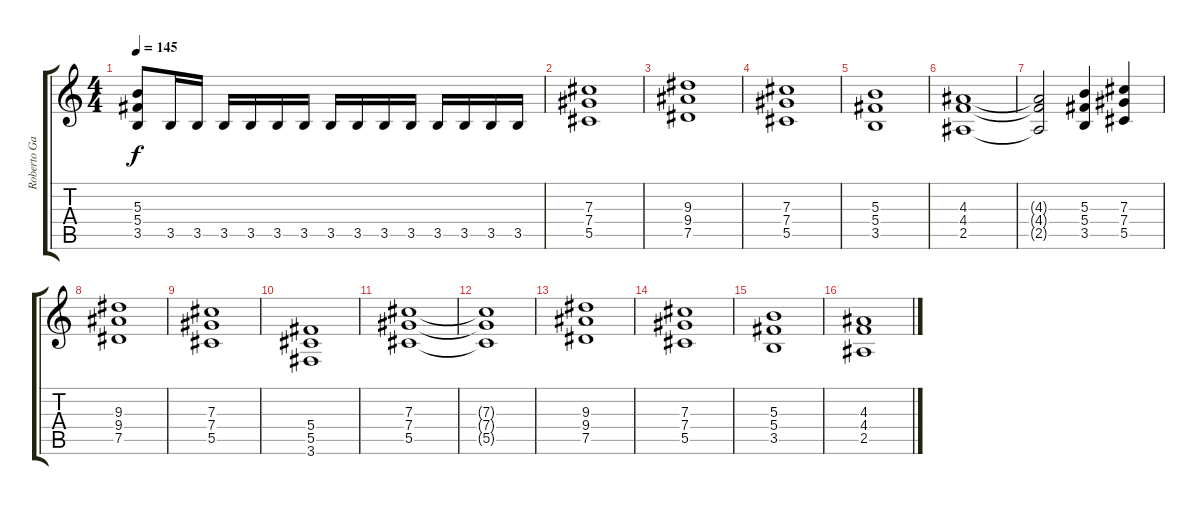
\track ("Roberto García" "Roberto Ga") {instrument distortionguitar}
\staff {score tabs}
\tuning (Eb4 Bb3 Gb3 Db3 Ab2 Eb2) {hide}
\ts (4 4)
\tempo 145
\clef g2
\ks c
(5.3 5.4 3.5).8{dy f} 3.5.16 3.5.16 3.5.16 3.5.16 3.5.16 3.5.16 3.5.16 3.5.16 3.5.16 3.5.16 3.5.16 3.5.16 3.5.16 3.5.16 |
(7.3 7.4 5.5).1 |
(9.3 9.4 7.5).1 |
(7.3 7.4 5.5).1 |
(5.3 5.4 3.5).1 |
(4.3 4.4 2.5).1 |
(4.3{t} 4.4{t} 2.5{t}).2 (5.3 5.4 3.5).4 (7.3 7.4 5.5).4 |
(9.3 9.4 7.5).1 |
(7.3 7.4 5.5).1 |
(5.4 5.5 3.6).1 |
(7.3 7.4 5.5).1 |
(7.3{t} 7.4{t} 5.5{t}).1 |
(9.3 9.4 7.5).1 |
(7.3 7.4 5.5).1 |
(5.3 5.4 3.5).1 |
(4.3 4.4 2.5).1
